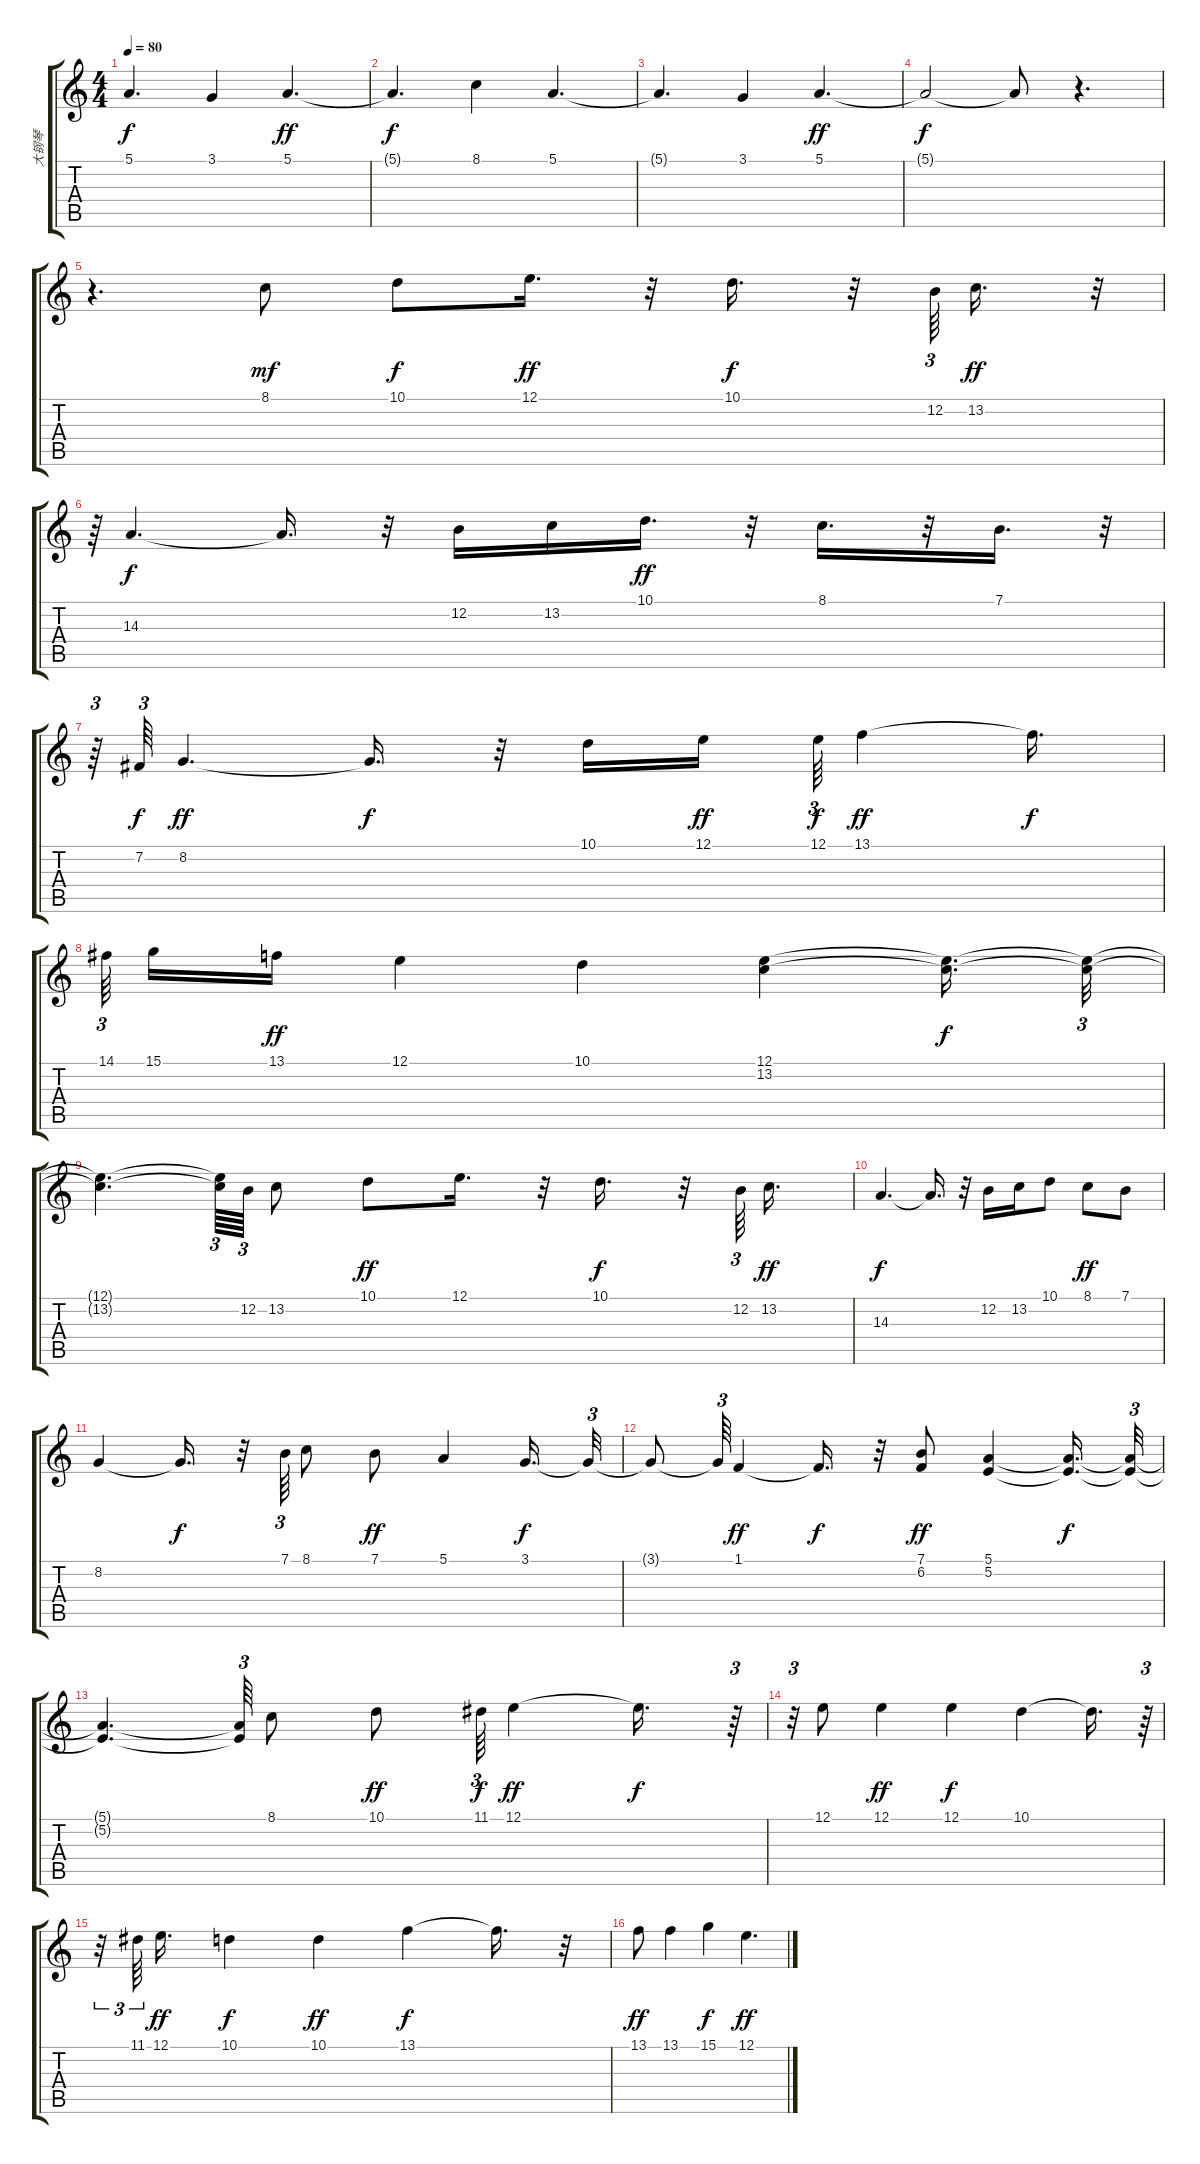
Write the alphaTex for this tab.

\track ("大钢琴" "大钢琴") {instrument acousticgrandpiano}
\staff {score tabs}
\tuning (E4 B3 G3 D3 A2 E2) {hide}
\ts (4 4)
\tempo 80
\clef g2
\ks c
5.1{t}.4{d dy f} 3.1.4 5.1.4{d dy ff} |
5.1{t}.4{d dy f} 8.1.4 5.1.4{d} |
5.1{t}.4{d} 3.1.4 5.1.4{d dy ff} |
5.1{t}.2{dy f} 5.1{t}.8 r.4{d} |
r.4{d} 8.1.8{dy mf} 10.1.8{dy f} 12.1.16{d dy ff} r.32 10.1.16{d dy f} r.32 12.2.64{tu (3 2)} 13.2.16{d dy ff} r.32{tu (3 2)} |
r.64{tu (3 2)} 14.3.4{d dy f} 14.3{t}.16{d} r.32 12.2.16 13.2.16 10.1.16{d dy ff} r.32 8.1.16{d} r.32 7.1.16{d} r.32{tu (3 2)} |
r.64{tu (3 2)} 7.2.64{tu (3 2) dy f} 8.2.4{d dy ff} 8.2{t}.16{d dy f} r.32 10.1.16 12.1.16{dy ff beam splitsecondary} 12.1.64{tu (3 2) dy f} 13.1.4{dy ff} 13.1{t}.16{d dy f} |
14.1.64{tu (3 2) beam splitsecondary} 15.1.16 13.1.16{dy ff} 12.1.4 10.1.4 (12.1 13.2).4 (12.1{t} 13.2{t}).16{d dy f} (12.1{t} 13.2{t}).32{tu (3 2)} |
(12.1{t} 13.2{t}).4{d} (12.1{t} 13.2{t}).64{tu (3 2)} 12.2.64{tu (3 2)} 13.2.8 10.1.8{dy ff} 12.1.16{d} r.32 10.1.16{d dy f} r.32 12.2.64{tu (3 2)} 13.2.16{d dy ff} |
14.3.4{d dy f} 14.3{t}.16{d} r.32 12.2.16 13.2.16 10.1.8 8.1.8{dy ff} 7.1.8 |
8.2.4 8.2{t}.16{d dy f} r.32 7.1.64{tu (3 2)} 8.1.8 7.1.8{dy ff} 5.1.4 3.1.16{d dy f} 3.1{t}.32{tu (3 2)} |
3.1{t}.8 3.1{t}.64{tu (3 2)} 1.1.4{dy ff} 1.1{t}.16{d dy f} r.32 (7.1 6.2).8{dy ff} (5.1 5.2).4 (5.1{t} 5.2{t}).16{d dy f} (5.1{t} 5.2{t}).32{tu (3 2)} |
(5.1{t} 5.2{t}).4{d} (5.1{t} 5.2{t}).64{tu (3 2)} 8.1.8 10.1.8{dy ff} 11.1.64{tu (3 2) dy f} 12.1.4{dy ff} 12.1{t}.16{d dy f} r.64{tu (3 2)} |
r.32{tu (3 2)} 12.1.8 12.1.4{dy ff} 12.1.4{dy f} 10.1.4 10.1{t}.16{d} r.64{tu (3 2)} |
r.32{tu (3 2)} 11.1.64{tu (3 2)} 12.1.16{d dy ff} 10.1.4{dy f} 10.1.4{dy ff} 13.1.4{dy f} 13.1{t}.16{d} r.32 |
13.1.8{dy ff} 13.1.4 15.1.4{dy f} 12.1.4{d dy ff}
